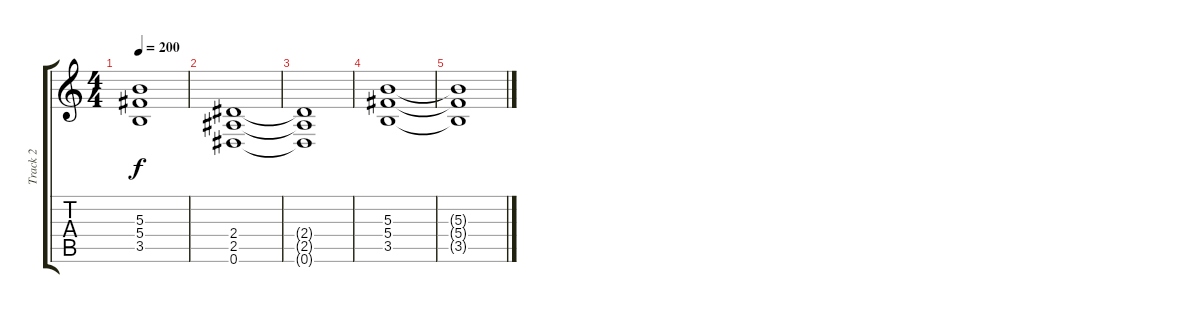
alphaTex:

\track ("Track 2" "Track 2") {instrument distortionguitar}
\staff {score tabs}
\tuning (Eb4 Bb3 Gb3 Db3 Ab2 Eb2) {hide}
\ts (4 4)
\tempo 200
\clef g2
\ks c
(5.3{t} 5.4{t} 3.5{t}).1{dy f} |
(2.4 2.5 0.6).1 |
(2.4{t} 2.5{t} 0.6{t}).1 |
(5.3 5.4 3.5).1 |
(5.3{t} 5.4{t} 3.5{t}).1
